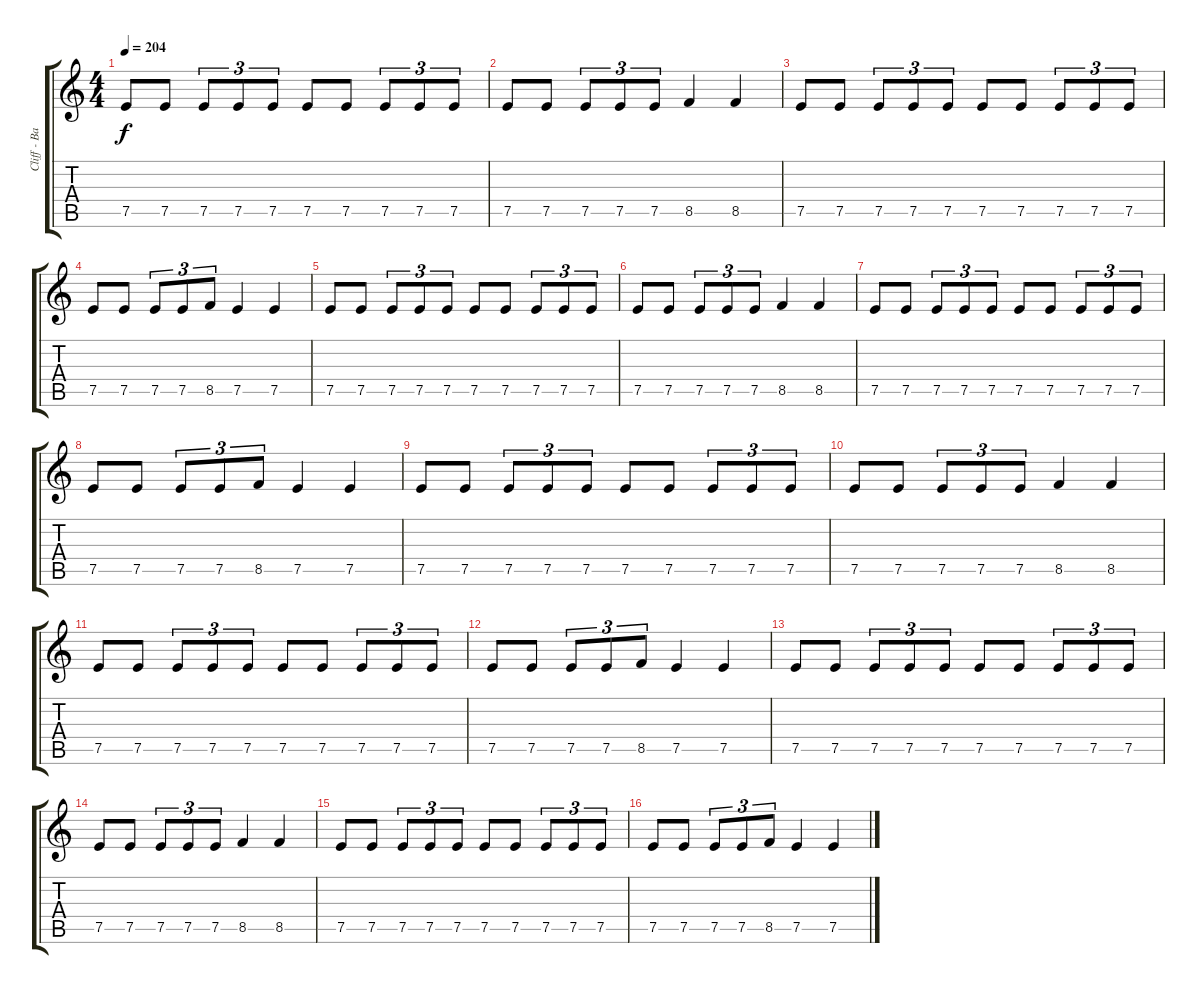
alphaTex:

\track ("Cliff - Bass" "Cliff - Ba") {solo instrument electricbassfinger}
\staff {score tabs}
\tuning (E4 B3 G3 D3 A2 E2) {hide}
\ts (4 4)
\tempo 204
\clef g2
\ks c
7.5.8{dy f} 7.5.8 7.5.8{tu (3 2)} 7.5.8{tu (3 2)} 7.5.8{tu (3 2)} 7.5.8 7.5.8 7.5.8{tu (3 2)} 7.5.8{tu (3 2)} 7.5.8{tu (3 2)} |
7.5.8 7.5.8 7.5.8{tu (3 2)} 7.5.8{tu (3 2)} 7.5.8{tu (3 2)} 8.5.4 8.5.4 |
7.5.8 7.5.8 7.5.8{tu (3 2)} 7.5.8{tu (3 2)} 7.5.8{tu (3 2)} 7.5.8 7.5.8 7.5.8{tu (3 2)} 7.5.8{tu (3 2)} 7.5.8{tu (3 2)} |
7.5.8 7.5.8 7.5.8{tu (3 2)} 7.5.8{tu (3 2)} 8.5.8{tu (3 2)} 7.5.4 7.5.4 |
7.5.8 7.5.8 7.5.8{tu (3 2)} 7.5.8{tu (3 2)} 7.5.8{tu (3 2)} 7.5.8 7.5.8 7.5.8{tu (3 2)} 7.5.8{tu (3 2)} 7.5.8{tu (3 2)} |
7.5.8 7.5.8 7.5.8{tu (3 2)} 7.5.8{tu (3 2)} 7.5.8{tu (3 2)} 8.5.4 8.5.4 |
7.5.8 7.5.8 7.5.8{tu (3 2)} 7.5.8{tu (3 2)} 7.5.8{tu (3 2)} 7.5.8 7.5.8 7.5.8{tu (3 2)} 7.5.8{tu (3 2)} 7.5.8{tu (3 2)} |
7.5.8 7.5.8 7.5.8{tu (3 2)} 7.5.8{tu (3 2)} 8.5.8{tu (3 2)} 7.5.4 7.5.4 |
7.5.8 7.5.8 7.5.8{tu (3 2)} 7.5.8{tu (3 2)} 7.5.8{tu (3 2)} 7.5.8 7.5.8 7.5.8{tu (3 2)} 7.5.8{tu (3 2)} 7.5.8{tu (3 2)} |
7.5.8 7.5.8 7.5.8{tu (3 2)} 7.5.8{tu (3 2)} 7.5.8{tu (3 2)} 8.5.4 8.5.4 |
7.5.8 7.5.8 7.5.8{tu (3 2)} 7.5.8{tu (3 2)} 7.5.8{tu (3 2)} 7.5.8 7.5.8 7.5.8{tu (3 2)} 7.5.8{tu (3 2)} 7.5.8{tu (3 2)} |
7.5.8 7.5.8 7.5.8{tu (3 2)} 7.5.8{tu (3 2)} 8.5.8{tu (3 2)} 7.5.4 7.5.4 |
7.5.8 7.5.8 7.5.8{tu (3 2)} 7.5.8{tu (3 2)} 7.5.8{tu (3 2)} 7.5.8 7.5.8 7.5.8{tu (3 2)} 7.5.8{tu (3 2)} 7.5.8{tu (3 2)} |
7.5.8 7.5.8 7.5.8{tu (3 2)} 7.5.8{tu (3 2)} 7.5.8{tu (3 2)} 8.5.4 8.5.4 |
7.5.8 7.5.8 7.5.8{tu (3 2)} 7.5.8{tu (3 2)} 7.5.8{tu (3 2)} 7.5.8 7.5.8 7.5.8{tu (3 2)} 7.5.8{tu (3 2)} 7.5.8{tu (3 2)} |
7.5.8 7.5.8 7.5.8{tu (3 2)} 7.5.8{tu (3 2)} 8.5.8{tu (3 2)} 7.5.4 7.5.4
